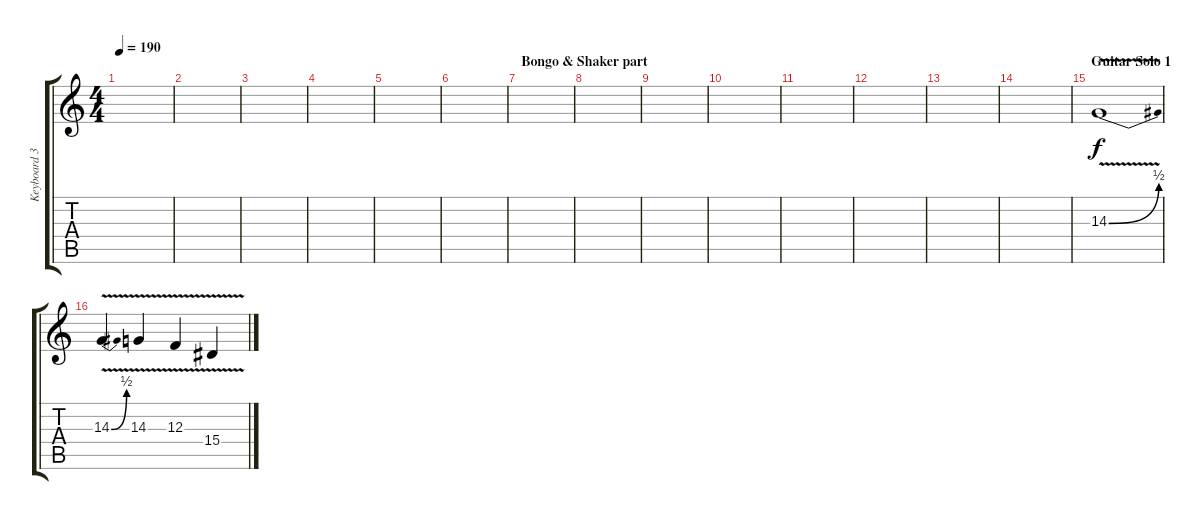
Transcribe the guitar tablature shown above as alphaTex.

\track ("Keyboard 3" "Keyboard 3") {instrument lead1square}
\staff {score tabs}
\tuning (D4 A3 F3 C3 G2 C2) {hide}
\ts (4 4)
\tempo 190
\clef g2
\ks c
|
|
|
|
|
|
\section ("" "Bongo & Shaker part")
|
|
|
|
|
|
|
|
\section ("" "Guitar Solo 1")
14.3{be (bend 0 0 60 2) v}.1{dy f volume 13 balance 8 instrument overdrivenguitar} |
14.3{be (bend 0 0 60 2) v}.4 14.3{v}.4 12.3{v}.4 15.4{v}.4
